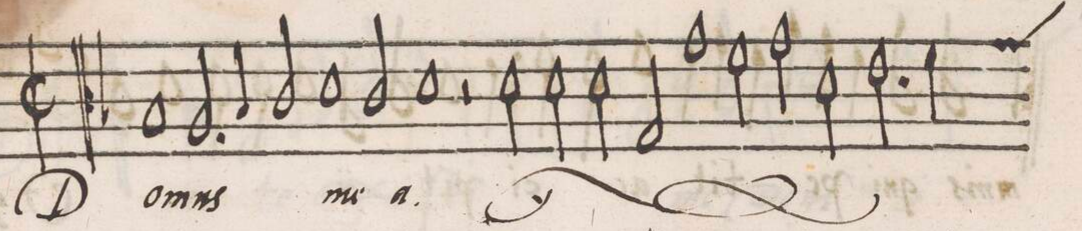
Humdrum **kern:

**kern	**text
*I"CANTVS	*
*clefC3	*
*k[b-]	*
*met(C|)	*
*M2/1	*
1B-	Do-
2.A/	-mus
4B-/	.
=2	=2
2c/	.
1d	me-
2c/	.
=3	=3
1d	-a.
*	*ij
2r	.
2d\	do-
=4	=4
2d\	-mus
2d\	me-
2G/	.
1g	.
=5	=5
2f\	.
2g\	-a
2d\	.
*	*Xij
=6	=6
2.e\	.
4f\	.
*custos:g	*
*-	*-
